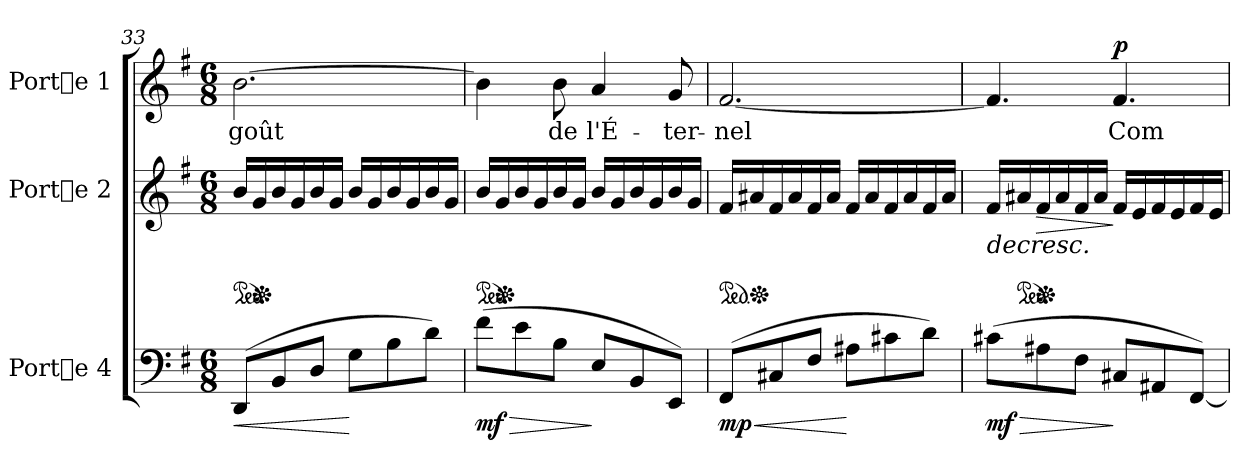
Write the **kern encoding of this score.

**kern	**dynam	**kern	**dynam	**kern	**text	**dynam
*part3	*part3	*part2	*part2	*part1	*part1	*part1
*staff3	*staff3	*staff2	*staff2	*staff1	*staff1	*staff1
*I"Porte 4	*	*I"Porte 2	*	*I"Porte 1	*	*
*clefF4	*	*clefG2	*	*clefG2	*	*
*k[f#]	*	*k[f#]	*	*k[f#]	*	*
*G:	*	*G:	*	*G:	*	*
*M6/8	*	*M6/8	*	*M6/8	*	*
=33	=33	=33	=33	=33	=33	=33
!	!LO:HP:b	!	!	!	!	!
*	*	*ped	*	*	*	*
!	!	!	!	!	!LO:LY:b	!
(>8DD/L	<	16b/L	.	[>2.b\	goût	.
*	*	*Xped	*	*	*	*
.	.	16g/	.	.	.	.
8BB/	.	16b/	.	.	.	.
.	.	16g/	.	.	.	.
8D/J	.	16b/	.	.	.	.
.	.	16g/J	.	.	.	.
8G\L	[	16b/L	.	.	.	.
.	.	16g/	.	.	.	.
8B\	.	16b/	.	.	.	.
.	.	16g/	.	.	.	.
8d\J)	.	16b/	.	.	.	.
.	.	16g/J	.	.	.	.
!!LO:PB:g=z
=34	=34	=34	=34	=34	=34	=34
!	!LO:HP:b	!	!	!	!	!
*	*	*ped	*	*	*	*
!	!LO:DY:n=1:b	!	!	!	!LO:LY:b	!
(>8f#\L	> mf	16b/L	.	4b\]	.	.
*	*	*Xped	*	*	*	*
.	.	16g/	.	.	.	.
8e\	.	16b/	.	.	.	.
.	.	16g/	.	.	.	.
!	!	!	!	!	!LO:LY:b	!
8B\J	.	16b/	.	8b\	de	.
.	.	16g/J	.	.	.	.
!	!	!	!	!	!LO:LY:b	!
8E/L	]	16b/L	.	4a/	l'É-	.
.	.	16g/	.	.	.	.
8BB/	.	16b/	.	.	.	.
.	.	16g/	.	.	.	.
!	!	!	!	!	!LO:LY:b	!
8EE/J)	.	16b/	.	8g/	-ter-	.
.	.	16g/J	.	.	.	.
=35	=35	=35	=35	=35	=35	=35
!	!LO:HP:b	!	!	!	!	!
*	*	*ped	*	*	*	*
!	!LO:DY:n=1:b	!	!	!	!LO:LY:b	!
(>8FF#/L	< mp	16f#/L	.	[<2.f#/	-nel	.
*	*	*Xped	*	*	*	*
.	.	16a#X/	.	.	.	.
8C#X/	.	16f#/	.	.	.	.
.	.	16a#/	.	.	.	.
8F#/J	.	16f#/	.	.	.	.
.	.	16a#/J	.	.	.	.
8A#X\L	[	16f#/L	.	.	.	.
.	.	16a#/	.	.	.	.
8c#X\	.	16f#/	.	.	.	.
.	.	16a#/	.	.	.	.
8d\J)	.	16f#/	.	.	.	.
.	.	16a#/J	.	.	.	.
=36	=36	=36	=36	=36	=36	=36
!	!LO:HP:b	!	!LO:HP:b	!	!LO:LY:b	!
!	!LO:DY:n=1:b	!	!	!	!	!
(>8c#X\L	> mf	16f#/L	>	4.f#/]	.	.
*	*	*ped	*	*	*	*
.	.	16a#X/	.	.	.	.
*	*	*Xped	*	*	*	*
!	!	!	!LO:HP:b	!	!	!
8A#X\	.	16f#/	>	.	.	.
.	.	16a#/	.	.	.	.
8F#\J	.	16f#/	.	.	.	.
.	.	16a#/J	.	.	.	.
!	!	!	!	!	!LO:LY:b	!LO:DY:a
8C#X/L	]	16f#/L	] ]	4.f#/	Com-	p
.	.	16e/	.	.	.	.
8AA#X/	.	16f#/	.	.	.	.
.	.	16e/	.	.	.	.
[<8FF#/J)	.	16f#/	.	.	.	.
.	.	16e/J	.	.	.	.
=	=	=	=	=	=	=
*-	*-	*-	*-	*-	*-	*-
